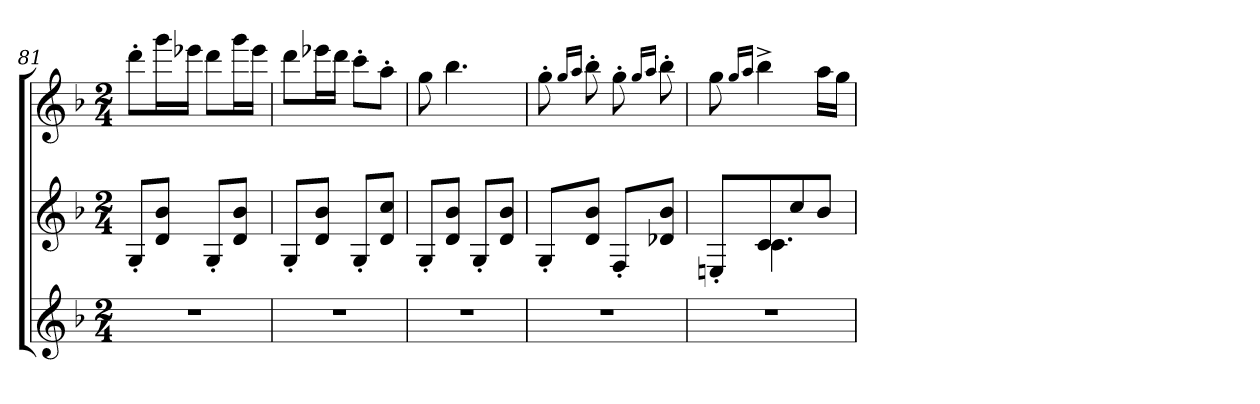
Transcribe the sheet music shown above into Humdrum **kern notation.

**kern	**kern	**kern
*part3	*part2	*part1
*staff3	*staff2	*staff1
*clefG2	*clefG2	*clefG2
*k[b-]	*k[b-]	*k[b-]
*M2/4	*M2/4	*M2/4
=81	=81	=81
2r	8G'>L	8ddd'>L
.	8b- 8dJ	16gggL
.	.	16eee-XJJ
.	8G'>L	8dddL
.	8b- 8dJ	16gggL
.	.	16eee-JJ
=82	=82	=82
2r	8G'>L	8dddL
.	8b- 8dJ	16eee-XL
.	.	16dddJJ
.	8G'>L	8ccc'>L
.	8cc 8dJ	8aa'>J
=83	=83	=83
2r	8G'>L	8gg
.	8b- 8dJ	4.bb-
.	8G'>L	.
.	8b- 8dJ	.
=84	=84	=84
2r	8G'>L	8gg'>
.	.	16qqgg/LL
.	.	16qqaa/JJ
.	8b- 8dJ	8bb-'>
.	8F'>L	8gg'>L
.	.	16qqgg/L
.	.	16qqaa/J
.	8b- 8d-XJ	8bb-'>
=85	=85	=85
*	*^	*
2r	8En'>L	8ryy	8gg
.	.	.	16qqgg/L
.	.	.	16qqaa/J
.	8c	4.c	4bb-^>
.	8cc	.	.
.	8b-J	.	16aaLL
.	.	.	16ggJJ
*	*v	*v	*
=	=	=
*-	*-	*-
